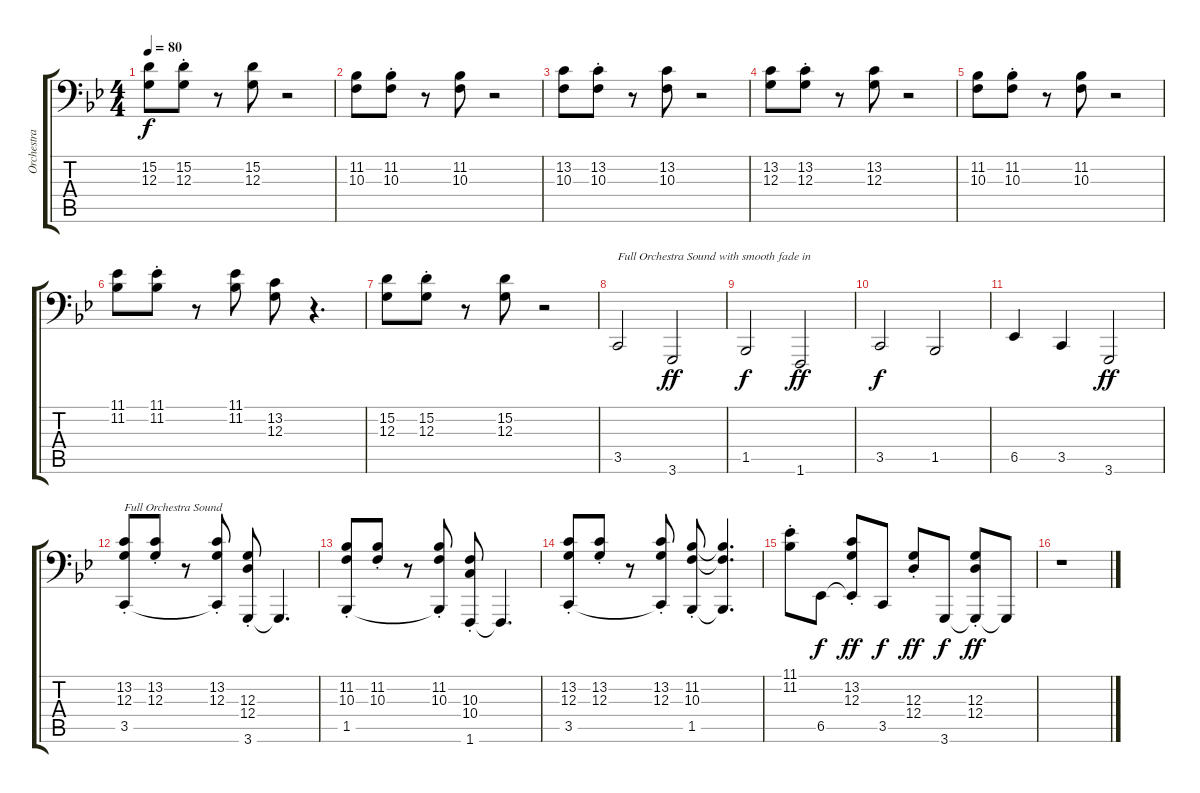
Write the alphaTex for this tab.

\track ("Orchestra" "Orchestra") {instrument stringensemble1}
\staff {score tabs}
\tuning (E3 B2 G2 D2 A1 E1) {hide}
\ts (4 4)
\tempo 80
\clef f4
\ks gminor
(15.2 12.3).8{dy f} (15.2{st} 12.3{st}).8 r.8 (15.2 12.3).8 r.2 |
(11.2 10.3).8 (11.2{st} 10.3{st}).8 r.8 (11.2 10.3).8 r.2 |
(13.2 10.3).8 (13.2{st} 10.3{st}).8 r.8 (13.2 10.3).8 r.2 |
(13.2 12.3).8 (13.2{st} 12.3{st}).8 r.8 (13.2 12.3).8 r.2 |
(11.2 10.3).8 (11.2{st} 10.3{st}).8 r.8 (11.2 10.3).8 r.2 |
(11.1 11.2).8 (11.1{st} 11.2{st}).8 r.8 (11.1 11.2).8 (13.2 12.3).8 r.4{d} |
(15.2 12.3).8 (15.2{st} 12.3{st}).8 r.8 (15.2 12.3).8 r.2 |
3.5.2{txt "Full Orchestra Sound with smooth fade in" instrument stringensemble2} 3.6.2{dy ff} |
1.5.2{dy f} 1.6.2{dy ff} |
3.5.2{dy f} 1.5.2 |
6.5.4 3.5.4 3.6.2{dy ff} |
(13.2{st} 12.3{st} 3.5).8{txt "Full Orchestra Sound" instrument stringensemble1} (13.2{st} 12.3{st}).8 r.8 (13.2{st} 12.3{st} 3.5{t}).8 (12.3{st} 12.4{st} 3.6).8 3.6{t}.4{d} |
(11.2{st} 10.3{st} 1.5).8 (11.2{st} 10.3{st}).8 r.8 (11.2{st} 10.3{st} 1.5{t}).8 (10.3{st} 10.4{st} 1.6).8 1.6{t}.4{d} |
(13.2{st} 12.3{st} 3.5).8 (13.2{st} 12.3{st}).8 r.8 (13.2{st} 12.3{st} 3.5{t}).8 (11.2{st} 10.3 1.5).8 (11.2{t} 10.3{t} 1.5{t}).4{d} |
(11.1{st} 11.2{st}).8 6.5.8{dy f} (13.2{st} 12.3{st} 6.5{t}).8{dy ff} 3.5.8{dy f} (12.3{st} 12.4{st}).8{dy ff} 3.6.8{dy f} (12.3{st} 12.4{st} 3.6{t}).8{dy ff} 3.6{t}.8 |
r.1
